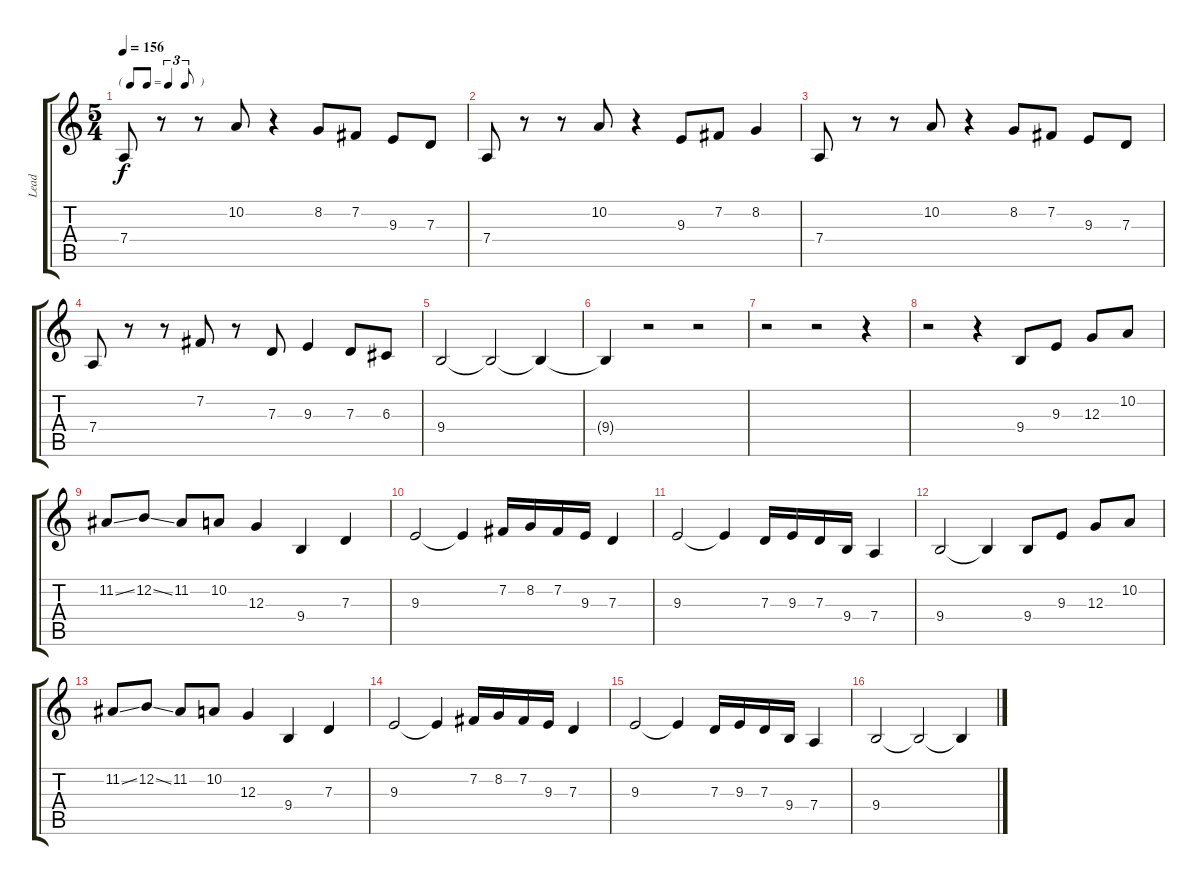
\track ("Lead" "Lead") {instrument tenorsax}
\staff {score tabs}
\tuning (E4 B3 G3 D3 A2 E2) {hide}
\ts (5 4)
\tf triplet8th
\tempo 156
\clef g2
\ks c
7.4.8{dy f} r.8 r.8 10.2.8 r.4 8.2.8 7.2.8 9.3.8 7.3.8 |
7.4.8 r.8 r.8 10.2.8 r.4 9.3.8 7.2.8 8.2.4 |
7.4.8 r.8 r.8 10.2.8 r.4 8.2.8 7.2.8 9.3.8 7.3.8 |
7.4.8 r.8 r.8 7.2.8 r.8 7.3.8 9.3.4 7.3.8 6.3.8 |
9.4.2 9.4{t}.2 9.4{t}.4 |
9.4{t}.4 r.2 r.2 |
r.2 r.2 r.4 |
r.2 r.4 9.4.8 9.3.8 12.3.8 10.2.8 |
11.2{ss}.8 12.2{ss}.8 11.2.8 10.2.8 12.3.4 9.4.4 7.3.4 |
9.3.2 9.3{t}.4 7.2.16 8.2.16 7.2.16 9.3.16 7.3.4 |
9.3.2 9.3{t}.4 7.3.16 9.3.16 7.3.16 9.4.16 7.4.4 |
9.4.2 9.4{t}.4 9.4.8 9.3.8 12.3.8 10.2.8 |
11.2{ss}.8 12.2{ss}.8 11.2.8 10.2.8 12.3.4 9.4.4 7.3.4 |
9.3.2 9.3{t}.4 7.2.16 8.2.16 7.2.16 9.3.16 7.3.4 |
9.3.2 9.3{t}.4 7.3.16 9.3.16 7.3.16 9.4.16 7.4.4 |
9.4.2 9.4{t}.2 9.4{t}.4
